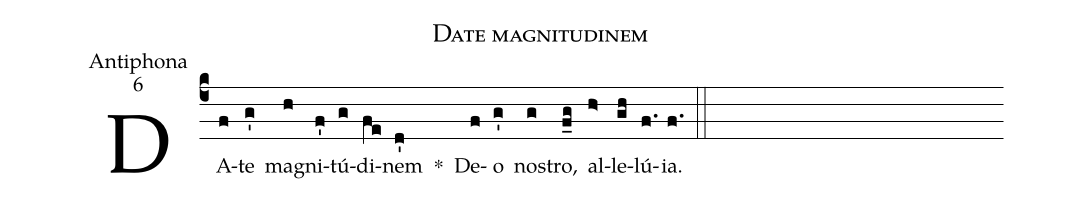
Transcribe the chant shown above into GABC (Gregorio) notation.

name: Date magnitudinem;
office-part: Antiphona;
mode: 6;
%%
(c4)
DA(f)te(g') ma(h)gni(f')tú(g)di(fe)nem(d') *()
De(f)o(g') nos(g)tro,(f_g) al(h>)le(gh)lú(f.)ia.(f.) (::)
